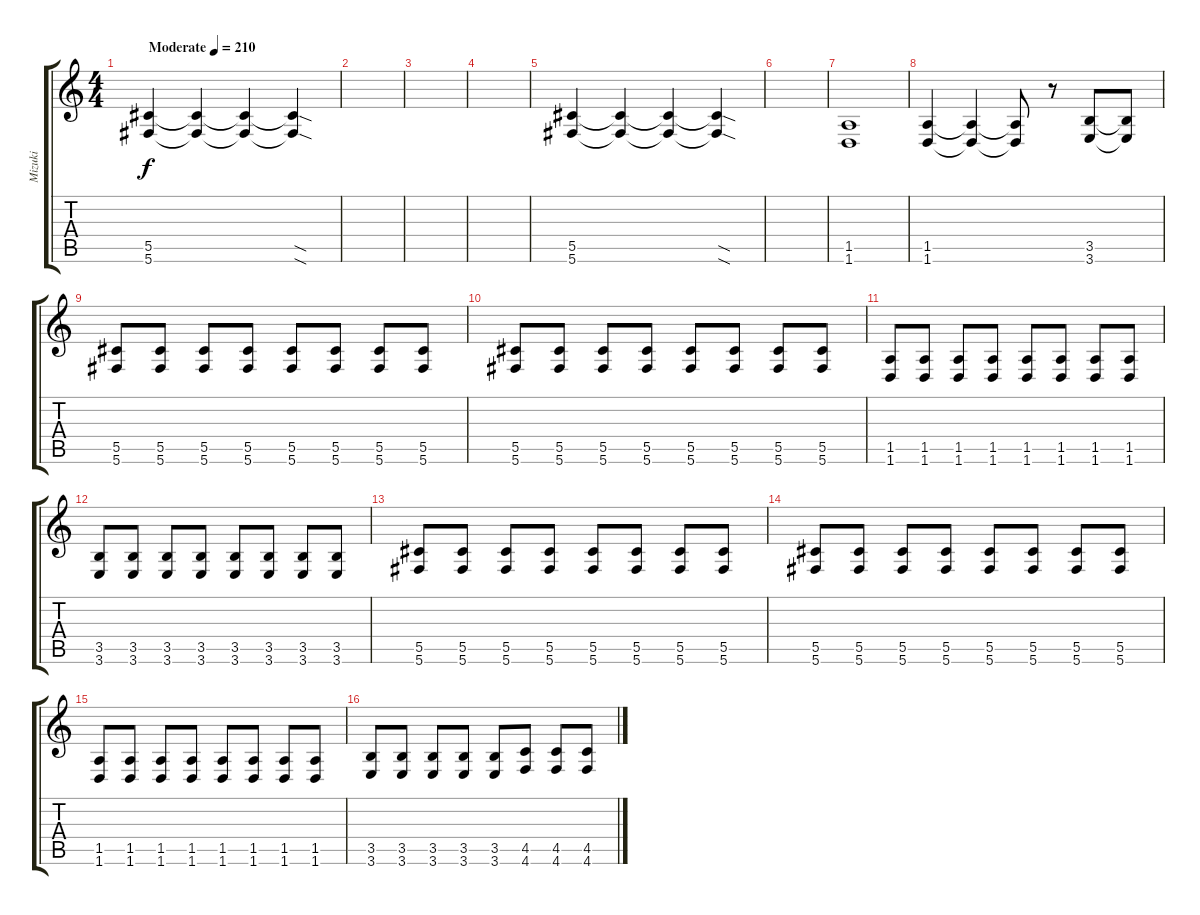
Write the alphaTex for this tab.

\track ("Mizuki" "Mizuki") {instrument distortionguitar}
\staff {score tabs}
\tuning (Eb4 Bb3 Gb3 Db3 Ab2 Db2) {hide}
\ts (4 4)
\tempo (210 "Moderate")
\clef g2
\ks c
(5.5 5.6).4{dy f instrument distortionguitar} (5.5{t} 5.6{t}).4 (5.5{t} 5.6{t}).4 (5.5{sod t} 5.6{sod t}).4 |
|
|
|
(5.5 5.6).4 (5.5{t} 5.6{t}).4 (5.5{t} 5.6{t}).4 (5.5{sod t} 5.6{sod t}).4 |
|
(1.5 1.6).1 |
(1.5 1.6).4 (1.5{t} 1.6{t}).4 (1.5{t} 1.6{t}).8 r.8 (3.5 3.6).8 (3.5{t} 3.6{t}).8 |
(5.5 5.6).8 (5.5 5.6).8 (5.5 5.6).8 (5.5 5.6).8 (5.5 5.6).8 (5.5 5.6).8 (5.5 5.6).8 (5.5 5.6).8 |
(5.5 5.6).8 (5.5 5.6).8 (5.5 5.6).8 (5.5 5.6).8 (5.5 5.6).8 (5.5 5.6).8 (5.5 5.6).8 (5.5 5.6).8 |
(1.5 1.6).8 (1.5 1.6).8 (1.5 1.6).8 (1.5 1.6).8 (1.5 1.6).8 (1.5 1.6).8 (1.5 1.6).8 (1.5 1.6).8 |
(3.5 3.6).8 (3.5 3.6).8 (3.5 3.6).8 (3.5 3.6).8 (3.5 3.6).8 (3.5 3.6).8 (3.5 3.6).8 (3.5 3.6).8 |
(5.5 5.6).8 (5.5 5.6).8 (5.5 5.6).8 (5.5 5.6).8 (5.5 5.6).8 (5.5 5.6).8 (5.5 5.6).8 (5.5 5.6).8 |
(5.5 5.6).8 (5.5 5.6).8 (5.5 5.6).8 (5.5 5.6).8 (5.5 5.6).8 (5.5 5.6).8 (5.5 5.6).8 (5.5 5.6).8 |
(1.5 1.6).8 (1.5 1.6).8 (1.5 1.6).8 (1.5 1.6).8 (1.5 1.6).8 (1.5 1.6).8 (1.5 1.6).8 (1.5 1.6).8 |
(3.5 3.6).8 (3.5 3.6).8 (3.5 3.6).8 (3.5 3.6).8 (3.5 3.6).8 (4.5 4.6).8 (4.5 4.6).8 (4.5 4.6).8
